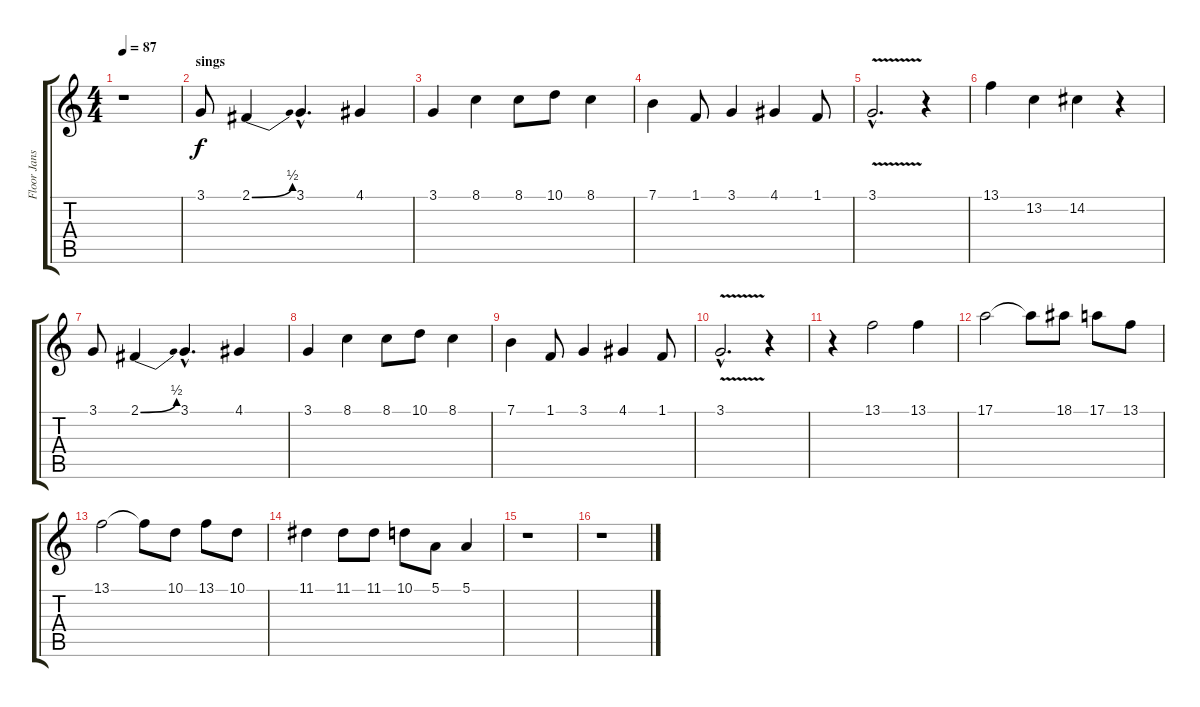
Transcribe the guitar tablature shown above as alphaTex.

\track ("Floor Jansen" "Floor Jans") {instrument altosax}
\staff {score tabs}
\tuning (E4 B3 G3 D3 A2 E2) {hide}
\ts (4 4)
\tempo 87
\clef g2
\ks c
r.1{dy f} |
\section ("" "sings")
3.1.8 2.1{be (bend 0 0 60 2)}.4 3.1{hac}.4{d} 4.1.4 |
3.1.4 8.1.4 8.1.8 10.1.8 8.1.4 |
7.1.4 1.1.8 3.1.4 4.1.4 1.1.8 |
3.1{v hac}.2{d} r.4 |
13.1.4 13.2.4 14.2.4 r.4 |
3.1.8 2.1{be (bend 0 0 60 2)}.4 3.1{hac}.4{d} 4.1.4 |
3.1.4 8.1.4 8.1.8 10.1.8 8.1.4 |
7.1.4 1.1.8 3.1.4 4.1.4 1.1.8 |
3.1{v hac}.2{d} r.4 |
r.4 13.1.2 13.1.4 |
17.1.2 17.1{t}.8 18.1.8 17.1.8 13.1.8 |
13.1.2 13.1{t}.8 10.1.8 13.1.8 10.1.8 |
11.1.4 11.1.8 11.1.8 10.1.8 5.1.8 5.1.4 |
r.1 |
r.1
